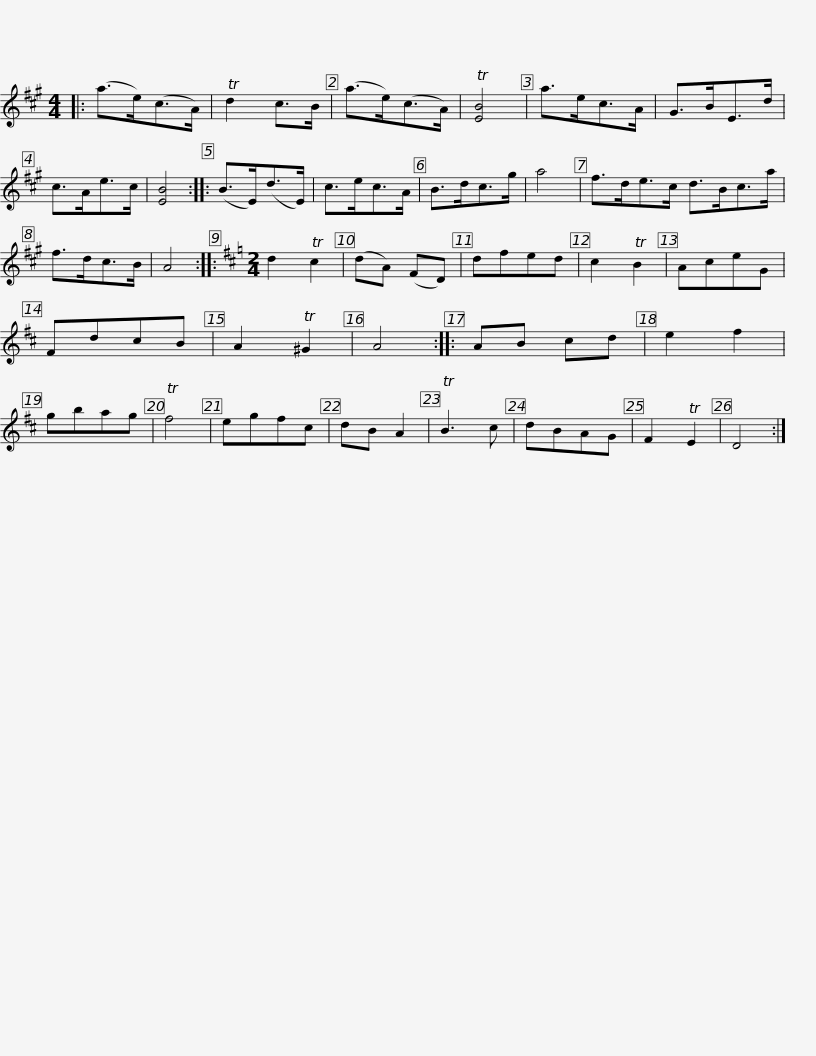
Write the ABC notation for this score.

X:1
L:1/8
M:4/4
I:linebreak $
K:A
V:1 treble
V:1
|: (a>e)(c>A) | Td2 c>B | (a>e)(c>A) | T[EB]4 | a>ec>A | %5
 G>BE>d | c>Ae>c | [EB]4 :: (B>E)(d>E) |$ c>ec>A | %10
 B>dc>g | a4 | f>de>c d>Bc>a | f>dc>B | A4 :: %15
[K:D][M:2/4] d2 Tc2 | (dA) (FD) | dfed |$ c2 TB2 | AceG | %20
 FdcB | A2 T^G2 | A4 :: AB cd | e2 f2 | %25
 gbag | Tf4 | egfc | dB A2 | TB3 c | %30
 dBAG |$ F2 TE2 | D4 :| %33
